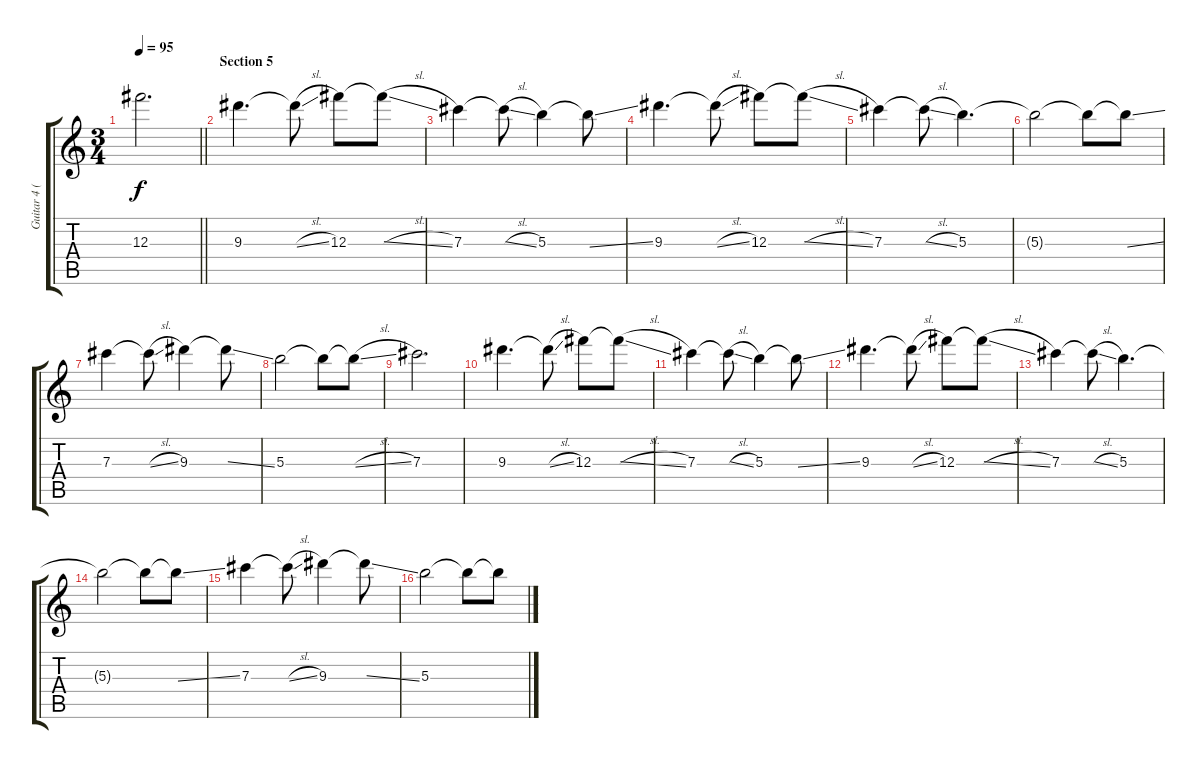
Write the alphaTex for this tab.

\track ("Guitar 4 (Overdrive w/ Ebow)" "Guitar 4 (") {instrument overdrivenguitar}
\staff {score tabs}
\tuning (Eb5 Bb4 Gb4 Db4 Ab3 Eb3) {hide}
\ts (3 4)
\tempo 95
\clef g2
\barLineRight lightlight
\ks c
12.3.2{d dy f} |
\section ("" "Section 5")
9.3.4{d volume 13} 9.3{sl t}.8 12.3.8 12.3{sl t}.8 |
7.3.4 7.3{sl t}.8 5.3.4 5.3{ss t}.8 |
9.3.4{d} 9.3{sl t}.8 12.3.8 12.3{sl t}.8 |
7.3.4 7.3{sl t}.8 5.3.4{d} |
5.3{t}.2 5.3{t}.8 5.3{ss t}.8 |
7.3.4 7.3{sl t}.8 9.3.4 9.3{ss t}.8 |
5.3.2 5.3{t}.8 5.3{sl t}.8 |
7.3.2{d} |
9.3.4{d} 9.3{sl t}.8 12.3.8 12.3{sl t}.8 |
7.3.4 7.3{sl t}.8 5.3.4 5.3{ss t}.8 |
9.3.4{d} 9.3{sl t}.8 12.3.8 12.3{sl t}.8 |
7.3.4 7.3{sl t}.8 5.3.4{d} |
5.3{t}.2 5.3{t}.8 5.3{ss t}.8 |
7.3.4 7.3{sl t}.8 9.3.4 9.3{ss t}.8 |
5.3.2 5.3{t}.8 5.3{sl t}.8
